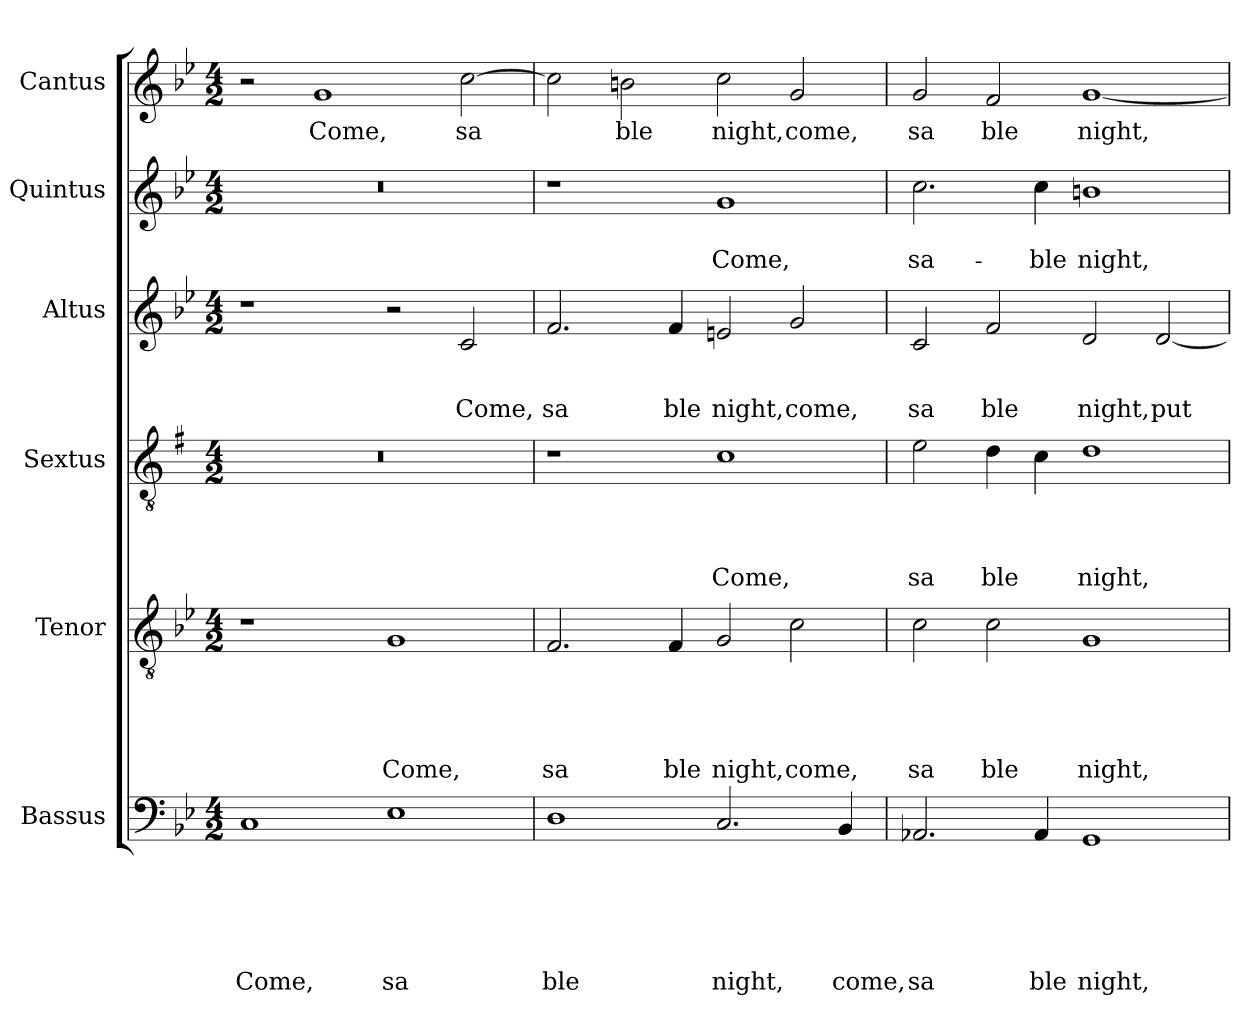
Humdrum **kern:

**kern	**text	**text	**text	**text	**text	**text	**kern	**text	**text	**text	**text	**text	**kern	**text	**text	**text	**text	**kern	**text	**text	**text	**kern	**text	**text	**kern	**text
*part6	*part6	*part6	*part6	*part6	*part6	*part6	*part5	*part5	*part5	*part5	*part5	*part5	*part4	*part4	*part4	*part4	*part4	*part3	*part3	*part3	*part3	*part2	*part2	*part2	*part1	*part1
*staff6	*staff6	*staff6	*staff6	*staff6	*staff6	*staff6	*staff5	*staff5	*staff5	*staff5	*staff5	*staff5	*staff4	*staff4	*staff4	*staff4	*staff4	*staff3	*staff3	*staff3	*staff3	*staff2	*staff2	*staff2	*staff1	*staff1
*I"Bassus	*	*	*	*	*	*	*I"Tenor	*	*	*	*	*	*I"Sextus	*	*	*	*	*I"Altus	*	*	*	*I"Quintus	*	*	*I"Cantus	*
*clefF4	*	*	*	*	*	*	*clefGv2	*	*	*	*	*	*clefGv2	*	*	*	*	*clefG2	*	*	*	*clefG2	*	*	*clefG2	*
*	*	*	*	*	*	*	*	*	*	*	*	*	*ITrd-2c-3	*	*	*	*	*	*	*	*	*	*	*	*	*
*k[b-e-]	*	*	*	*	*	*	*k[b-e-]	*	*	*	*	*	*k[b-e-]	*	*	*	*	*k[b-e-]	*	*	*	*k[b-e-]	*	*	*k[b-e-]	*
*B-:	*	*	*	*	*	*	*B-:	*	*	*	*	*	*B-:	*	*	*	*	*B-:	*	*	*	*B-:	*	*	*B-:	*
*M4/2	*	*	*	*	*	*	*M4/2	*	*	*	*	*	*M4/2	*	*	*	*	*M4/2	*	*	*	*M4/2	*	*	*M4/2	*
=1	=1	=1	=1	=1	=1	=1	=1	=1	=1	=1	=1	=1	=1	=1	=1	=1	=1	=1	=1	=1	=1	=1	=1	=1	=1	=1
!	!	!	!	!	!	!LO:LY:b	!	!	!	!	!	!	!	!	!	!	!	!	!	!	!	!	!	!	!	!
1C	.	.	.	.	.	Come,	1r	.	.	.	.	.	0r	.	.	.	.	1r	.	.	.	0r	.	.	2r	.
!	!	!	!	!	!	!	!	!	!	!	!	!	!	!	!	!	!	!	!	!	!	!	!	!	!	!LO:LY:b
.	.	.	.	.	.	.	.	.	.	.	.	.	.	.	.	.	.	.	.	.	.	.	.	.	1g	Come,
!	!	!	!	!	!	!LO:LY:b	!	!	!	!	!	!LO:LY:b	!	!	!	!	!	!	!	!	!	!	!	!	!	!
1E-	.	.	.	.	.	sa	1G	.	.	.	.	Come,	.	.	.	.	.	2r	.	.	.	.	.	.	.	.
!	!	!	!	!	!	!	!	!	!	!	!	!	!	!	!	!	!	!	!	!	!LO:LY:b	!	!	!	!	!LO:LY:b
.	.	.	.	.	.	.	.	.	.	.	.	.	.	.	.	.	.	2c/	.	.	Come,	.	.	.	[>2cc\	sa
=2	=2	=2	=2	=2	=2	=2	=2	=2	=2	=2	=2	=2	=2	=2	=2	=2	=2	=2	=2	=2	=2	=2	=2	=2	=2	=2
!	!	!	!	!	!	!LO:LY:b	!	!	!	!	!	!LO:LY:b	!	!	!	!	!	!	!	!	!LO:LY:b	!	!	!	!	!
1D	.	.	.	.	.	ble	2.F/	.	.	.	.	sa	1r	.	.	.	.	2.f/	.	.	sa	1r	.	.	2cc\]	.
!	!	!	!	!	!	!	!	!	!	!	!	!	!	!	!	!	!	!	!	!	!	!	!	!	!	!LO:LY:b
.	.	.	.	.	.	.	.	.	.	.	.	.	.	.	.	.	.	.	.	.	.	.	.	.	2bn\	ble
!	!	!	!	!	!	!	!	!	!	!	!	!LO:LY:b	!	!	!	!	!	!	!	!	!LO:LY:b	!	!	!	!	!
.	.	.	.	.	.	.	4F/	.	.	.	.	ble	.	.	.	.	.	4f/	.	.	ble	.	.	.	.	.
!	!	!	!	!	!	!LO:LY:b	!	!	!	!	!	!LO:LY:b	!	!	!	!	!LO:LY:b	!	!	!	!LO:LY:b	!	!	!LO:LY:b	!	!LO:LY:b
2.C/	.	.	.	.	.	night,	2G/	.	.	.	.	night,	1e-	.	.	.	Come,	2en/	.	.	night,	1g	.	Come,	2cc\	night,
!	!	!	!	!	!	!	!	!	!	!	!	!LO:LY:b	!	!	!	!	!	!	!	!	!LO:LY:b	!	!	!	!	!LO:LY:b
.	.	.	.	.	.	.	2c\	.	.	.	.	come,	.	.	.	.	.	2g/	.	.	come,	.	.	.	2g/	come,
!	!	!	!	!	!	!LO:LY:b	!	!	!	!	!	!	!	!	!	!	!	!	!	!	!	!	!	!	!	!
4BB-/	.	.	.	.	.	come,	.	.	.	.	.	.	.	.	.	.	.	.	.	.	.	.	.	.	.	.
=3	=3	=3	=3	=3	=3	=3	=3	=3	=3	=3	=3	=3	=3	=3	=3	=3	=3	=3	=3	=3	=3	=3	=3	=3	=3	=3
!	!	!	!	!	!	!LO:LY:b	!	!	!	!	!	!LO:LY:b	!	!	!	!	!LO:LY:b	!	!	!	!LO:LY:b	!	!	!LO:LY:b	!	!LO:LY:b
2.AA-X/	.	.	.	.	.	sa	2c\	.	.	.	.	sa	2g\	.	.	.	sa	2c/	.	.	sa	2.cc\	.	sa-	2g/	sa
!	!	!	!	!	!	!	!	!	!	!	!	!LO:LY:b	!	!	!	!	!LO:LY:b	!	!	!	!LO:LY:b	!	!	!	!	!LO:LY:b
.	.	.	.	.	.	.	2c\	.	.	.	.	ble	4f\	.	.	.	ble	2f/	.	.	ble	.	.	.	2f/	ble
!	!	!	!	!	!	!LO:LY:b	!	!	!	!	!	!	!	!	!	!	!	!	!	!	!	!	!	!LO:LY:b	!	!
4AA-/	.	.	.	.	.	ble	.	.	.	.	.	.	4e-\	.	.	.	.	.	.	.	.	4cc\	.	-ble	.	.
!	!	!	!	!	!	!LO:LY:b	!	!	!	!	!	!LO:LY:b	!	!	!	!	!LO:LY:b	!	!	!	!LO:LY:b	!	!	!LO:LY:b	!	!LO:LY:b
1GG	.	.	.	.	.	night,	1G	.	.	.	.	night,	1f	.	.	.	night,	2d/	.	.	night,	1bn	.	night,	[<1g	night,
!	!	!	!	!	!	!	!	!	!	!	!	!	!	!	!	!	!	!	!	!	!LO:LY:b	!	!	!	!	!
.	.	.	.	.	.	.	.	.	.	.	.	.	.	.	.	.	.	[<2d/	.	.	put	.	.	.	.	.
=	=	=	=	=	=	=	=	=	=	=	=	=	=	=	=	=	=	=	=	=	=	=	=	=	=	=
*-	*-	*-	*-	*-	*-	*-	*-	*-	*-	*-	*-	*-	*-	*-	*-	*-	*-	*-	*-	*-	*-	*-	*-	*-	*-	*-
